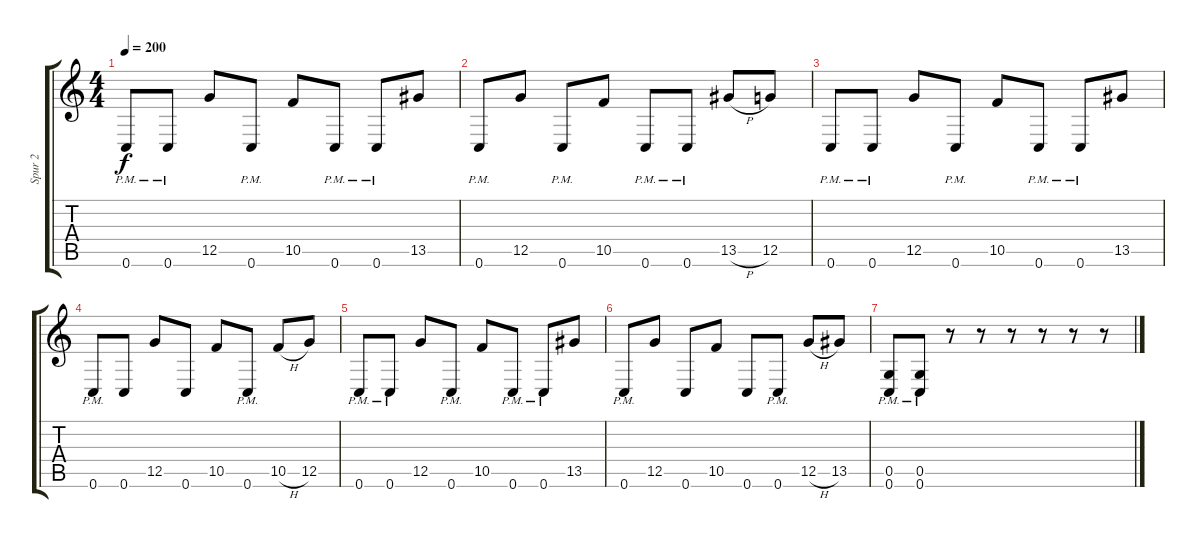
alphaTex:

\track ("Spur 2" "Spur 2") {instrument distortionguitar}
\staff {score tabs}
\tuning (D4 A3 F3 C3 G2 C2) {hide}
\ts (4 4)
\tempo 200
\clef g2
\ks c
0.6{pm}.8{dy f} 0.6{pm}.8 12.5.8 0.6{pm}.8 10.5.8 0.6{pm}.8 0.6{pm}.8 13.5.8 |
0.6{pm}.8 12.5.8 0.6{pm}.8 10.5.8 0.6{pm}.8 0.6{pm}.8 13.5{h}.8 12.5.8 |
0.6{pm}.8 0.6{pm}.8 12.5.8 0.6{pm}.8 10.5.8 0.6{pm}.8 0.6{pm}.8 13.5.8 |
0.6{pm}.8 0.6.8 12.5.8 0.6.8 10.5.8 0.6{pm}.8 10.5{h}.8 12.5.8 |
0.6{pm}.8 0.6{pm}.8 12.5.8 0.6{pm}.8 10.5.8 0.6{pm}.8 0.6{pm}.8 13.5.8 |
0.6{pm}.8 12.5.8 0.6.8 10.5.8 0.6.8 0.6{pm}.8 12.5{h}.8 13.5.8 |
(0.5{pm} 0.6{pm}).8 (0.5{pm} 0.6{pm}).8 r.8 r.8 r.8 r.8 r.8 r.8
